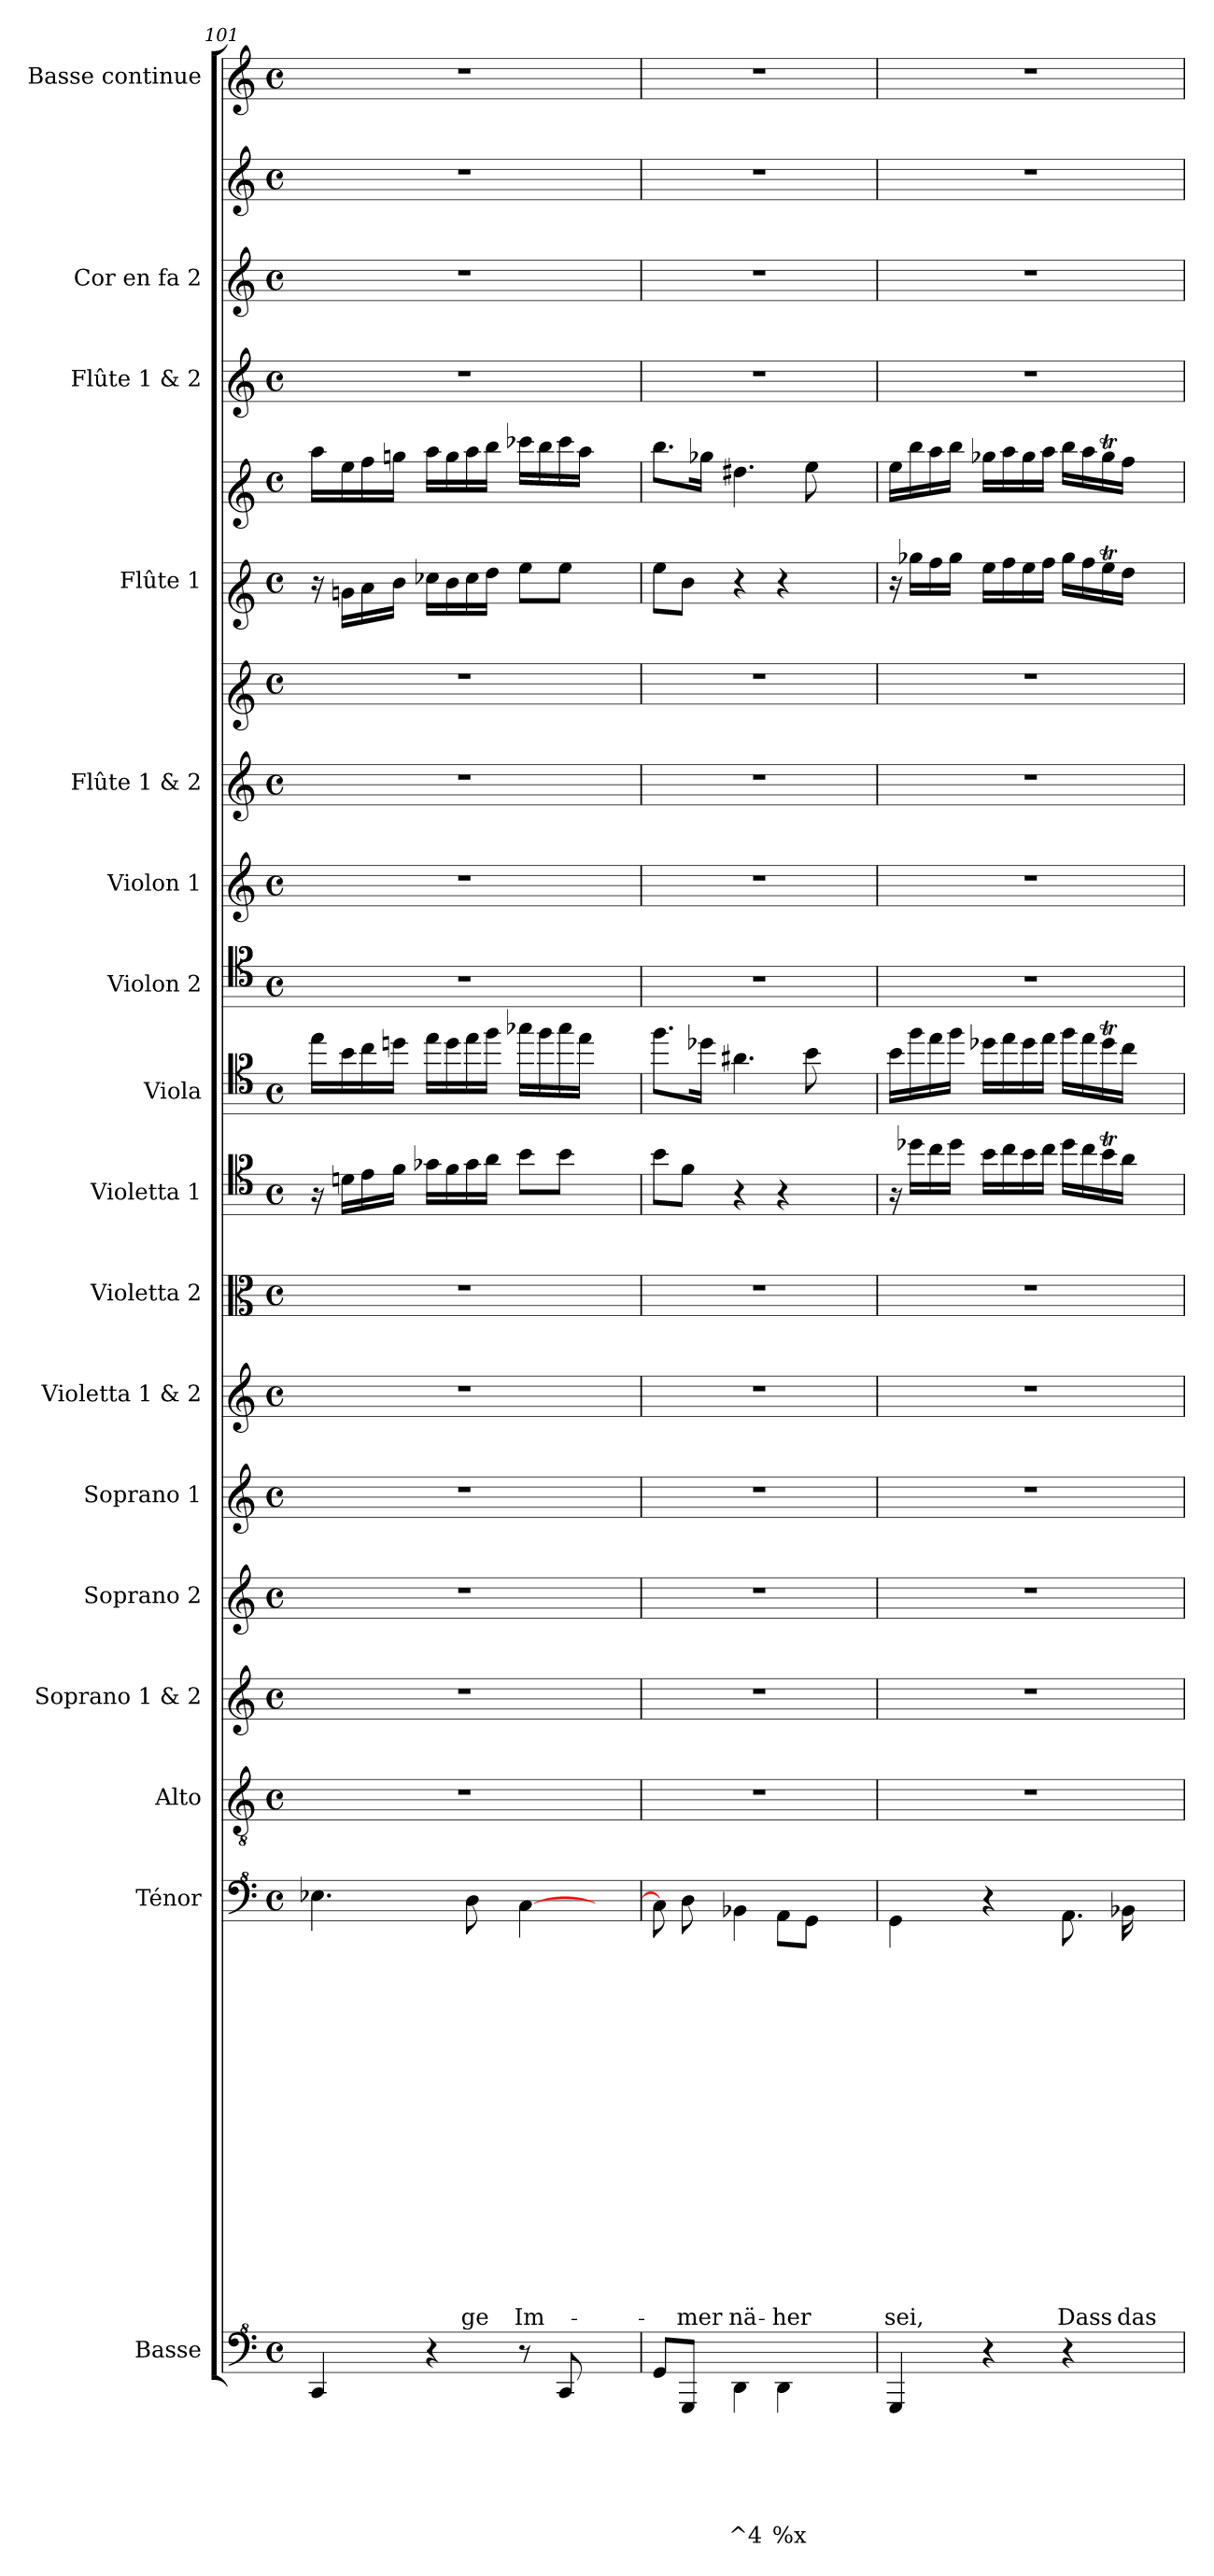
**kern	**text	**text	**text	**text	**text	**text	**kern	**text	**text	**text	**text	**text	**text	**text	**text	**text	**text	**text	**text	**text	**text	**text	**text	**text	**kern	**kern	**kern	**kern	**kern	**kern	**kern	**kern	**kern	**kern	**kern	**kern	**kern	**kern	**kern	**kern	**kern	**kern
*part17	*part17	*part17	*part17	*part17	*part17	*part17	*part16	*part16	*part16	*part16	*part16	*part16	*part16	*part16	*part16	*part16	*part16	*part16	*part16	*part16	*part16	*part16	*part16	*part16	*part15	*part14	*part13	*part12	*part11	*part10	*part9	*part8	*part7	*part6	*part5	*part5	*part4	*part4	*part3	*part2	*part2	*part1
*staff20	*staff20	*staff20	*staff20	*staff20	*staff20	*staff20	*staff19	*staff19	*staff19	*staff19	*staff19	*staff19	*staff19	*staff19	*staff19	*staff19	*staff19	*staff19	*staff19	*staff19	*staff19	*staff19	*staff19	*staff19	*staff18	*staff17	*staff16	*staff15	*staff14	*staff13	*staff12	*staff11	*staff10	*staff9	*staff8	*staff7	*staff6	*staff5	*staff4	*staff3	*staff2	*staff1
*I"Basse	*	*	*	*	*	*	*I"Ténor	*	*	*	*	*	*	*	*	*	*	*	*	*	*	*	*	*	*I"Alto	*I"Soprano 1 & 2	*I"Soprano 2	*I"Soprano 1	*I"Violetta 1 & 2	*I"Violetta 2	*I"Violetta 1	*I"Viola	*I"Violon 2	*I"Violon 1	*I"Flûte 1 & 2	*	*I"Flûte 1	*	*I"Flûte 1 & 2	*I"Cor en fa 2	*	*I"Basse continue
*I'Bas	*	*	*	*	*	*	*I'T	*	*	*	*	*	*	*	*	*	*	*	*	*	*	*	*	*	*I'A	*	*I'S 2	*I'S 1	*	*I'Vta 2	*I'Vta 1	*I'Vla	*I'Vln 2	*I'Vln 1	*I'Vln 1	*	*I'Fl 1	*	*	*I'Cor 2	*	*I'BC
*clefF^4	*	*	*	*	*	*	*clefF^4	*	*	*	*	*	*	*	*	*	*	*	*	*	*	*	*	*	*clefGv2	*clefG2	*clefG2	*clefG2	*clefG2	*clefC3	*clefC5	*clefC5	*clefC5	*clefG2	*clefG2	*clefG1	*clefG1	*clefG1	*clefG2	*clefG2	*clefG2	*clefG2
*ITrd7c12	*	*	*	*	*	*	*	*	*	*	*	*	*	*	*	*	*	*	*	*	*	*	*	*	*	*	*	*	*	*	*	*	*	*	*	*	*	*	*	*	*ITrd4c7	*ITrd4c7
*k[]	*	*	*	*	*	*	*k[]	*	*	*	*	*	*	*	*	*	*	*	*	*	*	*	*	*	*k[]	*k[]	*k[]	*k[]	*k[]	*k[]	*k[]	*k[]	*k[]	*k[]	*k[]	*k[]	*k[]	*k[]	*k[]	*k[]	*k[b-]	*k[b-]
*C:	*	*	*	*	*	*	*C:	*	*	*	*	*	*	*	*	*	*	*	*	*	*	*	*	*	*C:	*C:	*C:	*C:	*C:	*C:	*C:	*C:	*C:	*C:	*C:	*C:	*C:	*C:	*C:	*C:	*F:	*F:
*M4/4	*	*	*	*	*	*	*M4/4	*	*	*	*	*	*	*	*	*	*	*	*	*	*	*	*	*	*M4/4	*M4/4	*M4/4	*M4/4	*M4/4	*M4/4	*M4/4	*M4/4	*M4/4	*M4/4	*M4/4	*M4/4	*M4/4	*M4/4	*M4/4	*M4/4	*M4/4	*M4/4
*met(c)	*	*	*	*	*	*	*met(c)	*	*	*	*	*	*	*	*	*	*	*	*	*	*	*	*	*	*met(c)	*met(c)	*met(c)	*met(c)	*met(c)	*met(c)	*met(c)	*met(c)	*met(c)	*met(c)	*met(c)	*met(c)	*met(c)	*met(c)	*met(c)	*met(c)	*met(c)	*met(c)
=101	=101	=101	=101	=101	=101	=101	=101	=101	=101	=101	=101	=101	=101	=101	=101	=101	=101	=101	=101	=101	=101	=101	=101	=101	=101	=101	=101	=101	=101	=101	=101	=101	=101	=101	=101	=101	=101	=101	=101	=101	=101	=101
4CC/	.	.	.	.	.	.	4.e-X\	.	.	.	.	.	.	.	.	.	.	.	.	.	.	.	.	.	1r	1r	1r	1r	1r	1r	16r	16cc\LL	1r	1r	1r	1r	16r	16ccc\LL	1r	1r	1r	1r
.	.	.	.	.	.	.	.	.	.	.	.	.	.	.	.	.	.	.	.	.	.	.	.	.	.	.	.	.	.	.	16Bn\LL	16g\	.	.	.	.	16bn\LL	16gg\	.	.	.	.
.	.	.	.	.	.	.	.	.	.	.	.	.	.	.	.	.	.	.	.	.	.	.	.	.	.	.	.	.	.	.	16c\	16a\	.	.	.	.	16cc\	16aa\	.	.	.	.
.	.	.	.	.	.	.	.	.	.	.	.	.	.	.	.	.	.	.	.	.	.	.	.	.	.	.	.	.	.	.	16d\JJ	16bn\JJ	.	.	.	.	16dd\JJ	16bbn!\JJ	.	.	.	.
4r	.	.	.	.	.	.	.	.	.	.	.	.	.	.	.	.	.	.	.	.	.	.	.	.	.	.	.	.	.	.	16e-X\LL	16cc\LL	.	.	.	.	16ee-X\LL	16ccc\LL	.	.	.	.
.	.	.	.	.	.	.	.	.	.	.	.	.	.	.	.	.	.	.	.	.	.	.	.	.	.	.	.	.	.	.	16d\	16b\	.	.	.	.	16dd\	16bb\	.	.	.	.
.	.	.	.	.	.	.	8d\	.	.	.	.	.	.	.	.	.	.	.	.	.	.	.	.	-ge	.	.	.	.	.	.	16e-\	16cc\	.	.	.	.	16ee-\	16ccc\	.	.	.	.
.	.	.	.	.	.	.	.	.	.	.	.	.	.	.	.	.	.	.	.	.	.	.	.	.	.	.	.	.	.	.	16f\JJ	16dd\JJ	.	.	.	.	16ff\JJ	16ddd\JJ	.	.	.	.
8r	.	.	.	.	.	.	[4c\	.	.	.	.	.	.	.	.	.	.	.	.	.	.	.	.	Im-	.	.	.	.	.	.	8g\L	16ee-X\LL	.	.	.	.	8gg\L	16eee-X\LL	.	.	.	.
.	.	.	.	.	.	.	.	.	.	.	.	.	.	.	.	.	.	.	.	.	.	.	.	.	.	.	.	.	.	.	.	16dd\	.	.	.	.	.	16ddd\	.	.	.	.
8CC/	.	.	.	.	.	.	.	.	.	.	.	.	.	.	.	.	.	.	.	.	.	.	.	.	.	.	.	.	.	.	8g\J	16ee-\	.	.	.	.	8gg\J	16eee-\	.	.	.	.
.	.	.	.	.	.	.	.	.	.	.	.	.	.	.	.	.	.	.	.	.	.	.	.	.	.	.	.	.	.	.	.	16cc\JJ	.	.	.	.	.	16ccc\JJ	.	.	.	.
4ryy	.	.	.	.	.	.	4ryy	.	.	.	.	.	.	.	.	.	.	.	.	.	.	.	.	.	.	.	.	.	.	.	4ryy	4ryy	.	.	.	.	4ryy	4ryy	.	.	.	.
=102	=102	=102	=102	=102	=102	=102	=102	=102	=102	=102	=102	=102	=102	=102	=102	=102	=102	=102	=102	=102	=102	=102	=102	=102	=102	=102	=102	=102	=102	=102	=102	=102	=102	=102	=102	=102	=102	=102	=102	=102	=102	=102
8GG/L	.	.	.	.	.	.	8c\]	.	.	.	.	.	.	.	.	.	.	.	.	.	.	.	.	.	1r	1r	1r	1r	1r	1r	8g\L	8.dd\L	1r	1r	1r	1r	8gg\L	8.ddd\L	1r	1r	1r	1r
8GGG/J	.	.	.	.	.	.	8d\	.	.	.	.	.	.	.	.	.	.	.	.	.	.	.	.	-mer	.	.	.	.	.	.	8d\J	.	.	.	.	.	8dd\J	.	.	.	.	.
.	.	.	.	.	.	.	.	.	.	.	.	.	.	.	.	.	.	.	.	.	.	.	.	.	.	.	.	.	.	.	.	16b-i\Jk	.	.	.	.	.	16bb-i\Jk	.	.	.	.
4DD\	.	.	.	.	.	^4	4B-\	.	.	.	.	.	.	.	.	.	.	.	.	.	.	.	.	nä-	.	.	.	.	.	.	4r	4.f#X\	.	.	.	.	4r	4.ff#X\	.	.	.	.
4DD\	.	.	.	.	.	%x	8A\L	.	.	.	.	.	.	.	.	.	.	.	.	.	.	.	.	-her	.	.	.	.	.	.	4r	.	.	.	.	.	4r	.	.	.	.	.
.	.	.	.	.	.	.	8G\J	.	.	.	.	.	.	.	.	.	.	.	.	.	.	.	.	.	.	.	.	.	.	.	.	8g\	.	.	.	.	.	8gg\	.	.	.	.
4ryy	.	.	.	.	.	.	4ryy	.	.	.	.	.	.	.	.	.	.	.	.	.	.	.	.	.	.	.	.	.	.	.	4ryy	4ryy	.	.	.	.	4ryy	4ryy	.	.	.	.
!!LO:LB:g=z
=103	=103	=103	=103	=103	=103	=103	=103	=103	=103	=103	=103	=103	=103	=103	=103	=103	=103	=103	=103	=103	=103	=103	=103	=103	=103	=103	=103	=103	=103	=103	=103	=103	=103	=103	=103	=103	=103	=103	=103	=103	=103	=103
4GGG/	.	.	.	.	.	.	4G\	.	.	.	.	.	.	.	.	.	.	.	.	.	.	.	.	sei,	1r	1r	1r	1r	1r	1r	16r	16g\LL	1r	1r	1r	1r	16r	16gg\LL	1r	1r	1r	1r
.	.	.	.	.	.	.	.	.	.	.	.	.	.	.	.	.	.	.	.	.	.	.	.	.	.	.	.	.	.	.	16b-\LL	16dd\	.	.	.	.	16bb-\LL	16ddd\	.	.	.	.
.	.	.	.	.	.	.	.	.	.	.	.	.	.	.	.	.	.	.	.	.	.	.	.	.	.	.	.	.	.	.	16a\	16cc\	.	.	.	.	16aa\	16ccc\	.	.	.	.
.	.	.	.	.	.	.	.	.	.	.	.	.	.	.	.	.	.	.	.	.	.	.	.	.	.	.	.	.	.	.	16b-\JJ	16dd\JJ	.	.	.	.	16bb-\JJ	16ddd\JJ	.	.	.	.
4r	.	.	.	.	.	.	4r	.	.	.	.	.	.	.	.	.	.	.	.	.	.	.	.	.	.	.	.	.	.	.	16g\LL	16b-\LL	.	.	.	.	16gg\LL	16bb-\LL	.	.	.	.
.	.	.	.	.	.	.	.	.	.	.	.	.	.	.	.	.	.	.	.	.	.	.	.	.	.	.	.	.	.	.	16a\	16cc\	.	.	.	.	16aa\	16ccc\	.	.	.	.
.	.	.	.	.	.	.	.	.	.	.	.	.	.	.	.	.	.	.	.	.	.	.	.	.	.	.	.	.	.	.	16g\	16b-\	.	.	.	.	16gg\	16bb-\	.	.	.	.
.	.	.	.	.	.	.	.	.	.	.	.	.	.	.	.	.	.	.	.	.	.	.	.	.	.	.	.	.	.	.	16a\JJ	16cc\JJ	.	.	.	.	16aa\JJ	16ccc\JJ	.	.	.	.
4r	.	.	.	.	.	.	8.A\	.	.	.	.	.	.	.	.	.	.	.	.	.	.	.	.	Dass	.	.	.	.	.	.	16b-\LL	16dd\LL	.	.	.	.	16bb-\LL	16ddd\LL	.	.	.	.
.	.	.	.	.	.	.	.	.	.	.	.	.	.	.	.	.	.	.	.	.	.	.	.	.	.	.	.	.	.	.	16a\	16cc\	.	.	.	.	16aa\	16ccc\	.	.	.	.
.	.	.	.	.	.	.	.	.	.	.	.	.	.	.	.	.	.	.	.	.	.	.	.	.	.	.	.	.	.	.	16gT\	16b-T\	.	.	.	.	16ggT\	16bb-T\	.	.	.	.
.	.	.	.	.	.	.	16B-\	.	.	.	.	.	.	.	.	.	.	.	.	.	.	.	.	das	.	.	.	.	.	.	16f\JJ	16a\JJ	.	.	.	.	16ff\JJ	16aa\JJ	.	.	.	.
4ryy	.	.	.	.	.	.	4ryy	.	.	.	.	.	.	.	.	.	.	.	.	.	.	.	.	.	.	.	.	.	.	.	4ryy	4ryy	.	.	.	.	4ryy	4ryy	.	.	.	.
=	=	=	=	=	=	=	=	=	=	=	=	=	=	=	=	=	=	=	=	=	=	=	=	=	=	=	=	=	=	=	=	=	=	=	=	=	=	=	=	=	=	=
*-	*-	*-	*-	*-	*-	*-	*-	*-	*-	*-	*-	*-	*-	*-	*-	*-	*-	*-	*-	*-	*-	*-	*-	*-	*-	*-	*-	*-	*-	*-	*-	*-	*-	*-	*-	*-	*-	*-	*-	*-	*-	*-
